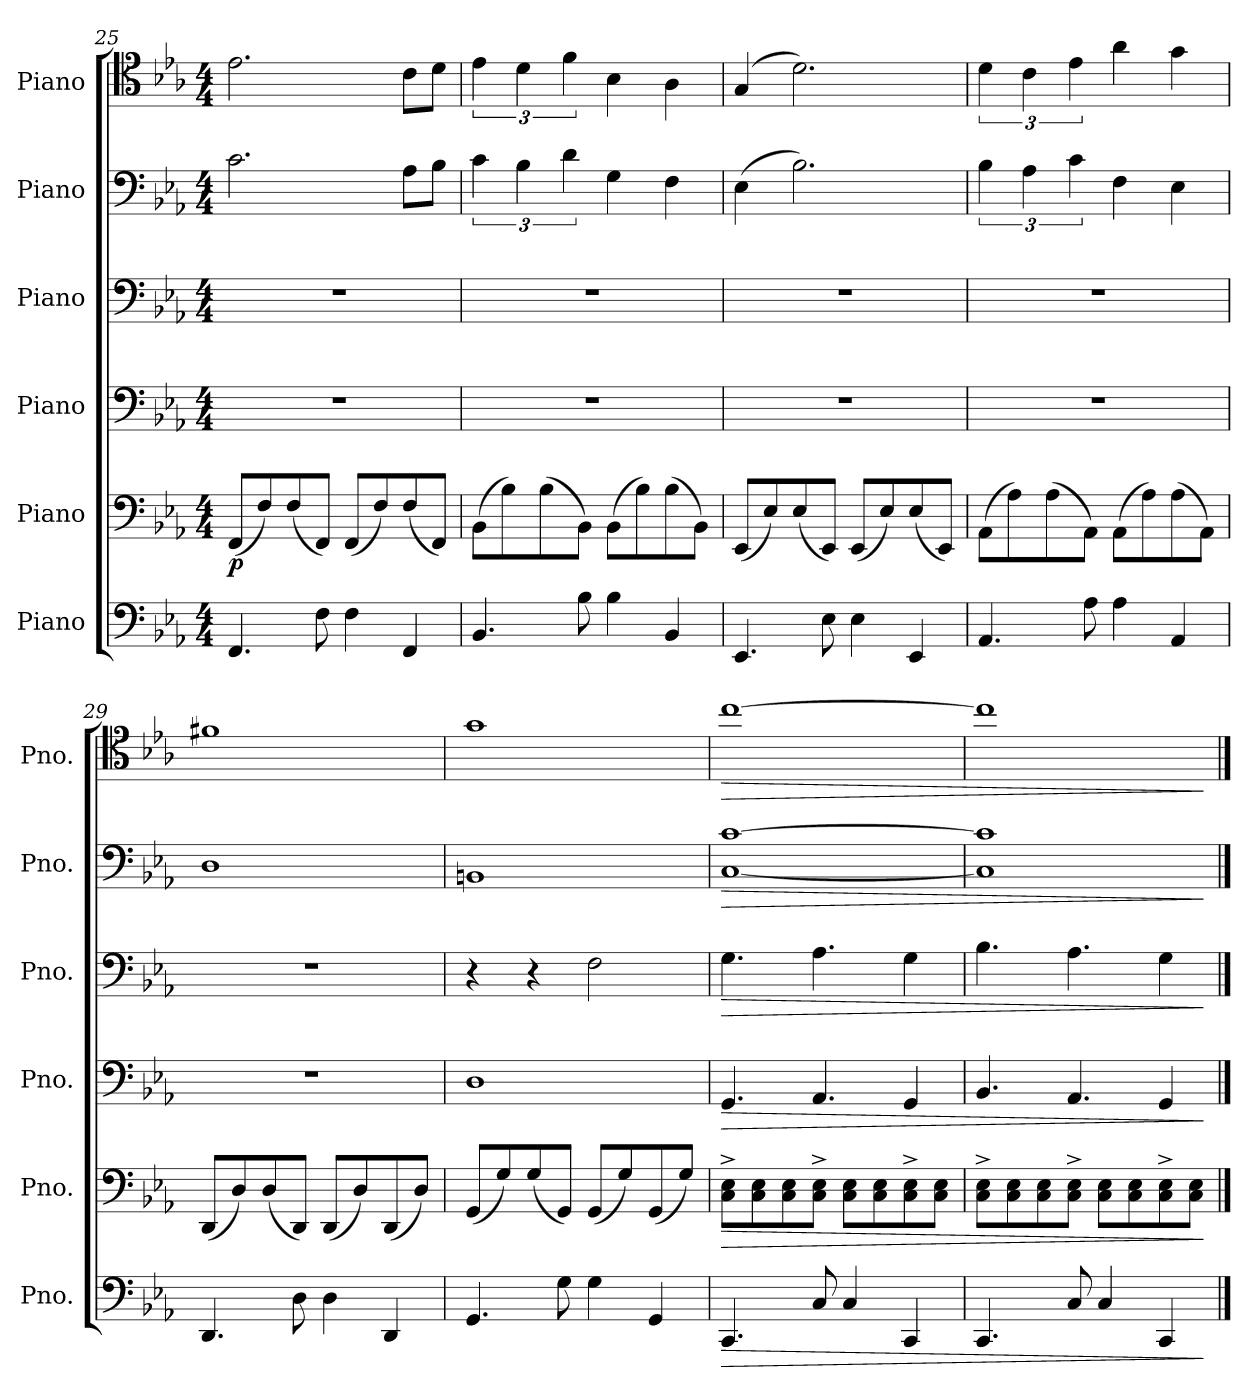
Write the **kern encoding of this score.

**kern	**dynam	**kern	**dynam	**kern	**dynam	**kern	**dynam	**kern	**dynam	**kern	**dynam
*part6	*part6	*part5	*part5	*part4	*part4	*part3	*part3	*part2	*part2	*part1	*part1
*staff6	*staff6	*staff5	*staff5	*staff4	*staff4	*staff3	*staff3	*staff2	*staff2	*staff1	*staff1
*I"Piano	*	*I"Piano	*	*I"Piano	*	*I"Piano	*	*I"Piano	*	*I"Piano	*
*I'Pno.	*	*I'Pno.	*	*I'Pno.	*	*I'Pno.	*	*I'Pno.	*	*I'Pno.	*
!!LO:PB:g=z
*clefF4	*	*clefF4	*	*clefF4	*	*clefF4	*	*clefF4	*	*clefC4	*
*k[b-e-a-]	*	*k[b-e-a-]	*	*k[b-e-a-]	*	*k[b-e-a-]	*	*k[b-e-a-]	*	*k[b-e-a-]	*
*M4/4	*	*M4/4	*	*M4/4	*	*M4/4	*	*M4/4	*	*M4/4	*
=25	=25	=25	=25	=25	=25	=25	=25	=25	=25	=25	=25
!	!	!	!LO:DY:b	!	!	!	!	!	!	!	!
4.FF/	.	(<8FF/L	p	1r	.	1r	.	2.c\	.	2.e-\	.
.	.	8F/)	.	.	.	.	.	.	.	.	.
.	.	(<8F/	.	.	.	.	.	.	.	.	.
8F\	.	8FF/J)	.	.	.	.	.	.	.	.	.
4F\	.	(<8FF/L	.	.	.	.	.	.	.	.	.
.	.	8F/)	.	.	.	.	.	.	.	.	.
4FF/	.	(<8F/	.	.	.	.	.	8A-\L	.	8c\L	.
.	.	8FF/J)	.	.	.	.	.	8B-\J	.	8d\J	.
=26	=26	=26	=26	=26	=26	=26	=26	=26	=26	=26	=26
4.BB-/	.	(>8BB-\L	.	1r	.	1r	.	6c\	.	6e-\	.
.	.	8B-\)	.	.	.	.	.	.	.	.	.
.	.	.	.	.	.	.	.	6B-\	.	6d\	.
.	.	(>8B-\	.	.	.	.	.	.	.	.	.
.	.	.	.	.	.	.	.	6d\	.	6f\	.
8B-\	.	8BB-\J)	.	.	.	.	.	.	.	.	.
4B-\	.	(>8BB-\L	.	.	.	.	.	4G\	.	4B-\	.
.	.	8B-\)	.	.	.	.	.	.	.	.	.
4BB-/	.	(>8B-\	.	.	.	.	.	4F\	.	4A-\	.
.	.	8BB-\J)	.	.	.	.	.	.	.	.	.
=27	=27	=27	=27	=27	=27	=27	=27	=27	=27	=27	=27
4.EE-/	.	(<8EE-/L	.	1r	.	1r	.	(>4E-\	.	(>4G/	.
.	.	8E-/)	.	.	.	.	.	.	.	.	.
.	.	(<8E-/	.	.	.	.	.	2.B-\)	.	2.d\)	.
8E-\	.	8EE-/J)	.	.	.	.	.	.	.	.	.
4E-\	.	(<8EE-/L	.	.	.	.	.	.	.	.	.
.	.	8E-/)	.	.	.	.	.	.	.	.	.
4EE-/	.	(<8E-/	.	.	.	.	.	.	.	.	.
.	.	8EE-/J)	.	.	.	.	.	.	.	.	.
=28	=28	=28	=28	=28	=28	=28	=28	=28	=28	=28	=28
4.AA-/	.	(>8AA-\L	.	1r	.	1r	.	6B-\	.	6d\	.
.	.	8A-\)	.	.	.	.	.	.	.	.	.
.	.	.	.	.	.	.	.	6A-\	.	6c\	.
.	.	(>8A-\	.	.	.	.	.	.	.	.	.
.	.	.	.	.	.	.	.	6c\	.	6e-\	.
8A-\	.	8AA-\J)	.	.	.	.	.	.	.	.	.
4A-\	.	(>8AA-\L	.	.	.	.	.	4F\	.	4a-\	.
.	.	8A-\)	.	.	.	.	.	.	.	.	.
4AA-/	.	(>8A-\	.	.	.	.	.	4E-\	.	4g\	.
.	.	8AA-\J)	.	.	.	.	.	.	.	.	.
!!LO:LB:g=z
=29	=29	=29	=29	=29	=29	=29	=29	=29	=29	=29	=29
4.DD/	.	(<8DD/L	.	1r	.	1r	.	1D	.	1f#X	.
.	.	8D/)	.	.	.	.	.	.	.	.	.
.	.	(<8D/	.	.	.	.	.	.	.	.	.
8D\	.	8DD/J)	.	.	.	.	.	.	.	.	.
4D\	.	(<8DD/L	.	.	.	.	.	.	.	.	.
.	.	8D/)	.	.	.	.	.	.	.	.	.
4DD/	.	(<8DD/	.	.	.	.	.	.	.	.	.
.	.	8D/J)	.	.	.	.	.	.	.	.	.
=30	=30	=30	=30	=30	=30	=30	=30	=30	=30	=30	=30
4.GG/	.	(<8GG/L	.	1D	.	4r	.	1BBn	.	1g	.
.	.	8G/)	.	.	.	.	.	.	.	.	.
.	.	(<8G/	.	.	.	4r	.	.	.	.	.
8G\	.	8GG/J)	.	.	.	.	.	.	.	.	.
4G\	.	(<8GG/L	.	.	.	2F\	.	.	.	.	.
.	.	8G/)	.	.	.	.	.	.	.	.	.
4GG/	.	(<8GG/	.	.	.	.	.	.	.	.	.
.	.	8G/J)	.	.	.	.	.	.	.	.	.
=31	=31	=31	=31	=31	=31	=31	=31	=31	=31	=31	=31
!	!LO:HP:b	!	!LO:HP:b	!	!LO:HP:b	!	!LO:HP:b	!	!LO:HP:b	!	!LO:HP:b
4.CC/	>	8C\^ 8E-\^L	>	4.GG/	>	4.G\	>	[1C [1c	>	[1cc	>
.	.	8C\ 8E-\	.	.	.	.	.	.	.	.	.
.	.	8C\ 8E-\	.	.	.	.	.	.	.	.	.
8C/	.	8C\^ 8E-\^J	.	4.AA-/	.	4.A-\	.	.	.	.	.
4C/	.	8C\ 8E-\L	.	.	.	.	.	.	.	.	.
.	.	8C\ 8E-\	.	.	.	.	.	.	.	.	.
4CC/	.	8C\^ 8E-\^	.	4GG/	.	4G\	.	.	.	.	.
.	.	8C\ 8E-\J	.	.	.	.	.	.	.	.	.
=32	=32	=32	=32	=32	=32	=32	=32	=32	=32	=32	=32
4.CC/	.	8C\^ 8E-\^L	.	4.BB-/	.	4.B-\	.	1C] 1c]	.	1cc]	.
.	.	8C\ 8E-\	.	.	.	.	.	.	.	.	.
.	.	8C\ 8E-\	.	.	.	.	.	.	.	.	.
8C/	.	8C\^ 8E-\^J	.	4.AA-/	.	4.A-\	.	.	.	.	.
4C/	.	8C\ 8E-\L	.	.	.	.	.	.	.	.	.
.	.	8C\ 8E-\	.	.	.	.	.	.	.	.	.
4CC/	.	8C\^ 8E-\^	.	4GG/	.	4G\	.	.	.	.	.
.	.	8C\ 8E-\J	.	.	.	.	.	.	.	.	.
.	]	.	]	.	]	.	]	.	]	.	]
==	==	==	==	==	==	==	==	==	==	==	==
*-	*-	*-	*-	*-	*-	*-	*-	*-	*-	*-	*-
